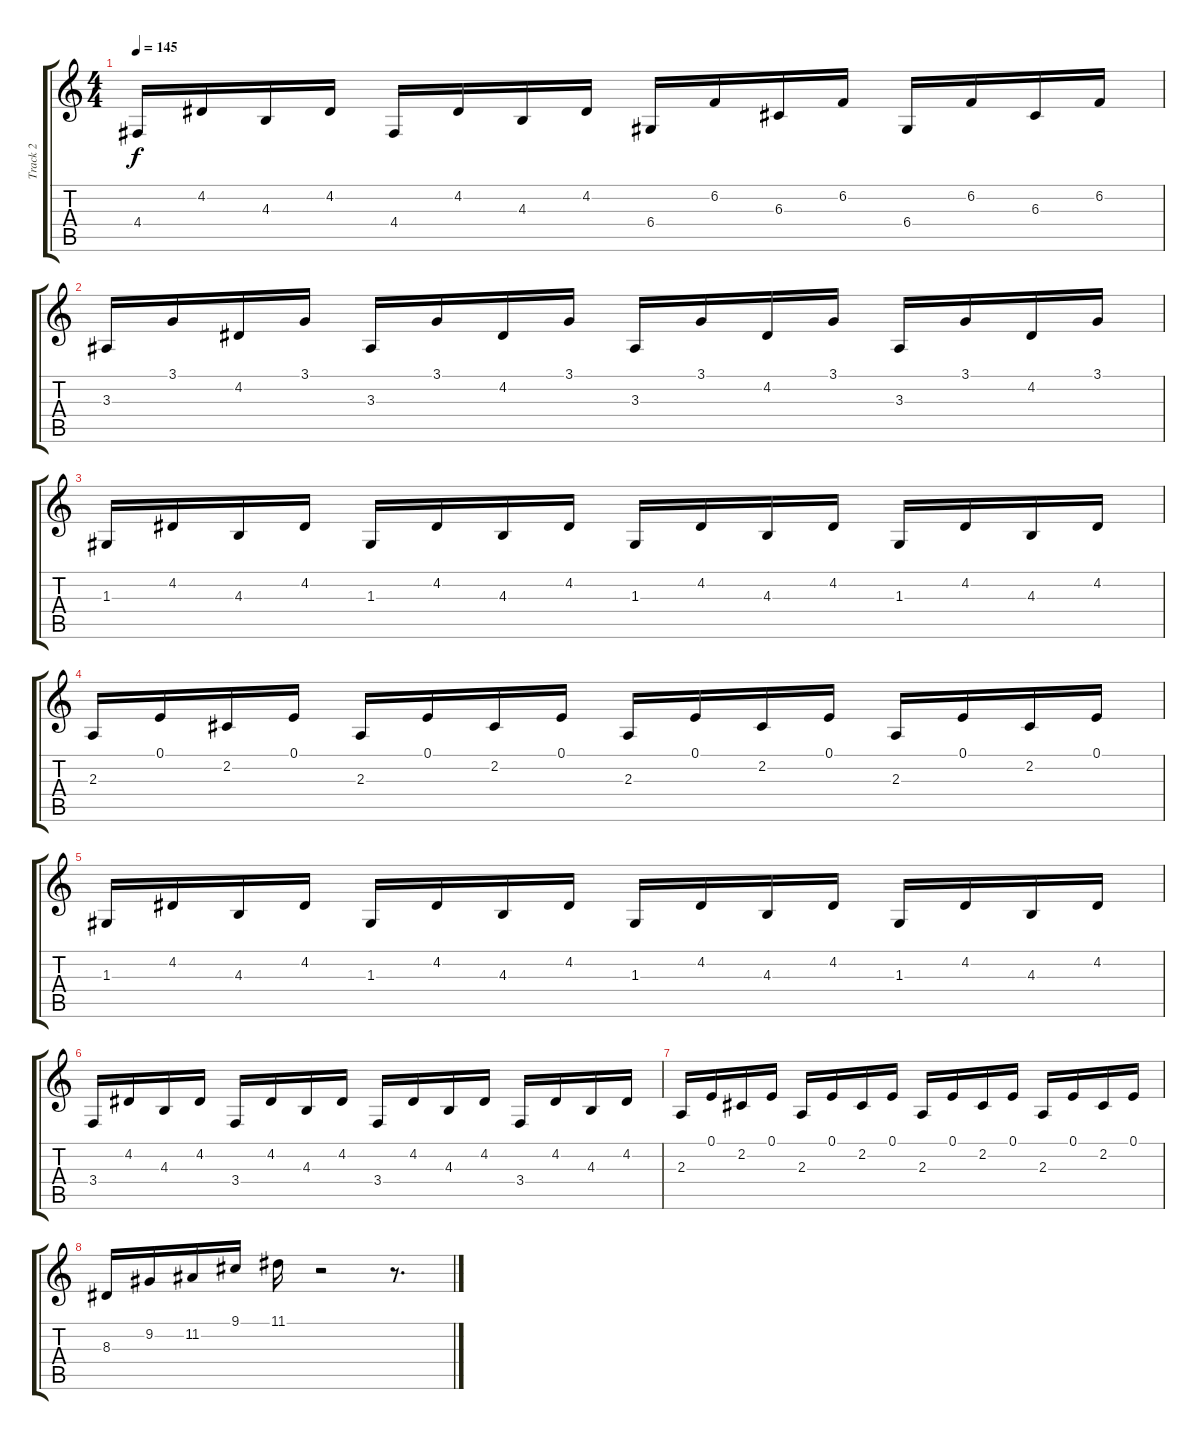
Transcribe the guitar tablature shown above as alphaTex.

\track ("Track 2" "Track 2") {instrument lead1square}
\staff {score tabs}
\tuning (E4 B3 G3 D3 A2 E2) {hide}
\ts (4 4)
\tempo 145
\clef g2
\ks c
4.4.16{dy f} 4.2.16 4.3.16 4.2.16 4.4.16 4.2.16 4.3.16 4.2.16 6.4.16 6.2.16 6.3.16 6.2.16 6.4.16 6.2.16 6.3.16 6.2.16 |
3.3.16 3.1.16 4.2.16 3.1.16 3.3.16 3.1.16 4.2.16 3.1.16 3.3.16 3.1.16 4.2.16 3.1.16 3.3.16 3.1.16 4.2.16 3.1.16 |
1.3.16 4.2.16 4.3.16 4.2.16 1.3.16 4.2.16 4.3.16 4.2.16 1.3.16 4.2.16 4.3.16 4.2.16 1.3.16 4.2.16 4.3.16 4.2.16 |
2.3.16 0.1.16 2.2.16 0.1.16 2.3.16 0.1.16 2.2.16 0.1.16 2.3.16 0.1.16 2.2.16 0.1.16 2.3.16 0.1.16 2.2.16 0.1.16 |
1.3.16 4.2.16 4.3.16 4.2.16 1.3.16 4.2.16 4.3.16 4.2.16 1.3.16 4.2.16 4.3.16 4.2.16 1.3.16 4.2.16 4.3.16 4.2.16 |
3.4.16 4.2.16 4.3.16 4.2.16 3.4.16 4.2.16 4.3.16 4.2.16 3.4.16 4.2.16 4.3.16 4.2.16 3.4.16 4.2.16 4.3.16 4.2.16 |
2.3.16 0.1.16 2.2.16 0.1.16 2.3.16 0.1.16 2.2.16 0.1.16 2.3.16 0.1.16 2.2.16 0.1.16 2.3.16 0.1.16 2.2.16 0.1.16 |
8.3.16 9.2.16 11.2.16 9.1.16 11.1.16 r.2 r.8{d}
